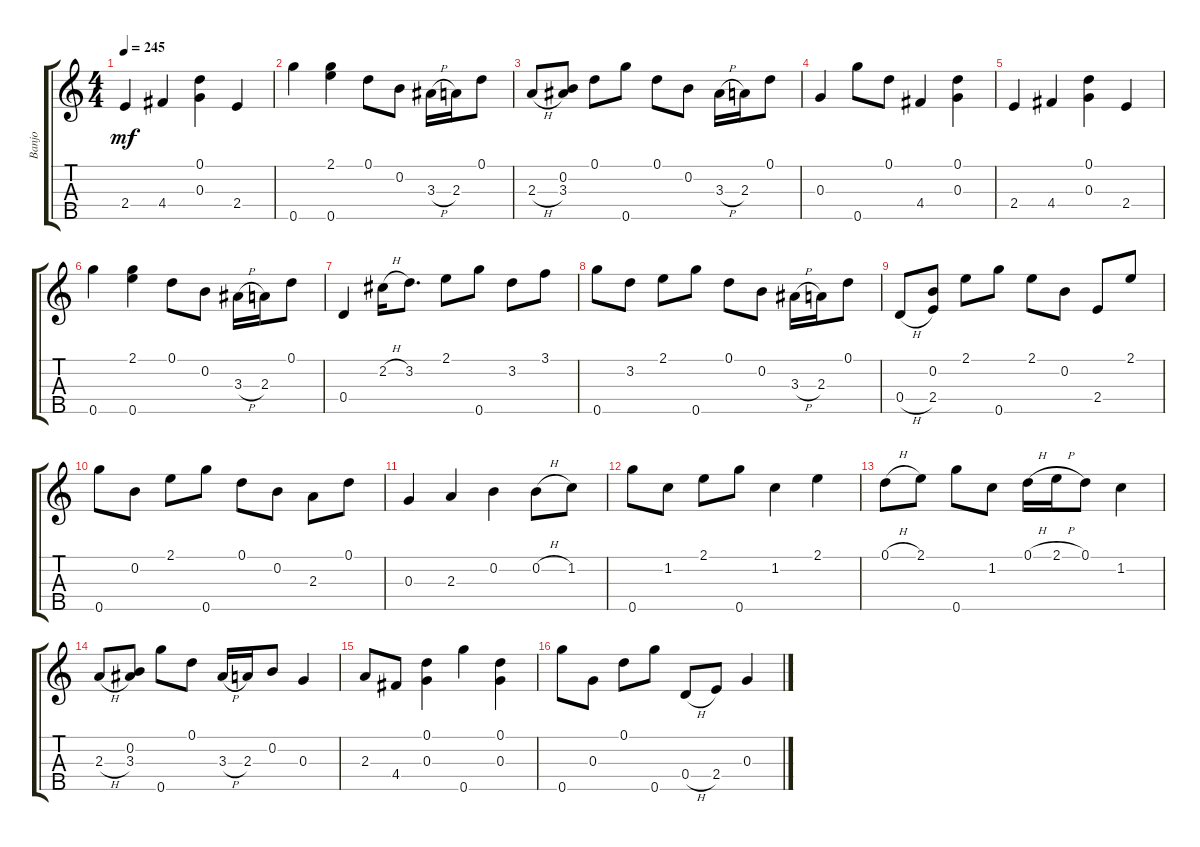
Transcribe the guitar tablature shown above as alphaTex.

\track ("Banjo" "Banjo") {instrument banjo}
\staff {score tabs}
\tuning (D4 B3 G3 D3 G4) {hide}
\displaytranspose 12
\ts (4 4)
\tempo 245
\clef g2
\ks c
2.4.4{dy mf} 4.4.4 (0.1 0.3).4 2.4.4 |
0.5.4 (2.1 0.5).4 0.1.8 0.2.8 3.3{h}.16 2.3.16 0.1.8 |
2.3{h}.8 (0.2 3.3).8 0.1.8 0.5.8 0.1.8 0.2.8 3.3{h}.16 2.3.16 0.1.8 |
0.3.4 0.5.8 0.1.8 4.4.4 (0.1 0.3).4 |
2.4.4 4.4.4 (0.1 0.3).4 2.4.4 |
0.5.4 (2.1 0.5).4 0.1.8 0.2.8 3.3{h}.16 2.3.16 0.1.8 |
0.4.4 2.2{h}.16 3.2.8{d} 2.1.8 0.5.8 3.2.8 3.1.8 |
0.5.8 3.2.8 2.1.8 0.5.8 0.1.8 0.2.8 3.3{h}.16 2.3.16 0.1.8 |
0.4{h}.8 (0.2 2.4).8 2.1.8 0.5.8 2.1.8 0.2.8 2.4.8 2.1.8 |
0.5.8 0.2.8 2.1.8 0.5.8 0.1.8 0.2.8 2.3.8 0.1.8 |
0.3.4 2.3.4 0.2.4 0.2{h}.8 1.2.8 |
0.5.8 1.2.8 2.1.8 0.5.8 1.2.4 2.1.4 |
0.1{h}.8 2.1.8 0.5.8 1.2.8 0.1{h}.16 2.1{h}.16 0.1.8 1.2.4 |
2.3{h}.8 (0.2 3.3).8 0.5.8 0.1.8 3.3{h}.16 2.3.16 0.2.8 0.3.4 |
2.3.8 4.4.8 (0.1 0.3).4 0.5.4 (0.1 0.3).4 |
0.5.8 0.3.8 0.1.8 0.5.8 0.4{h}.8 2.4.8 0.3.4
